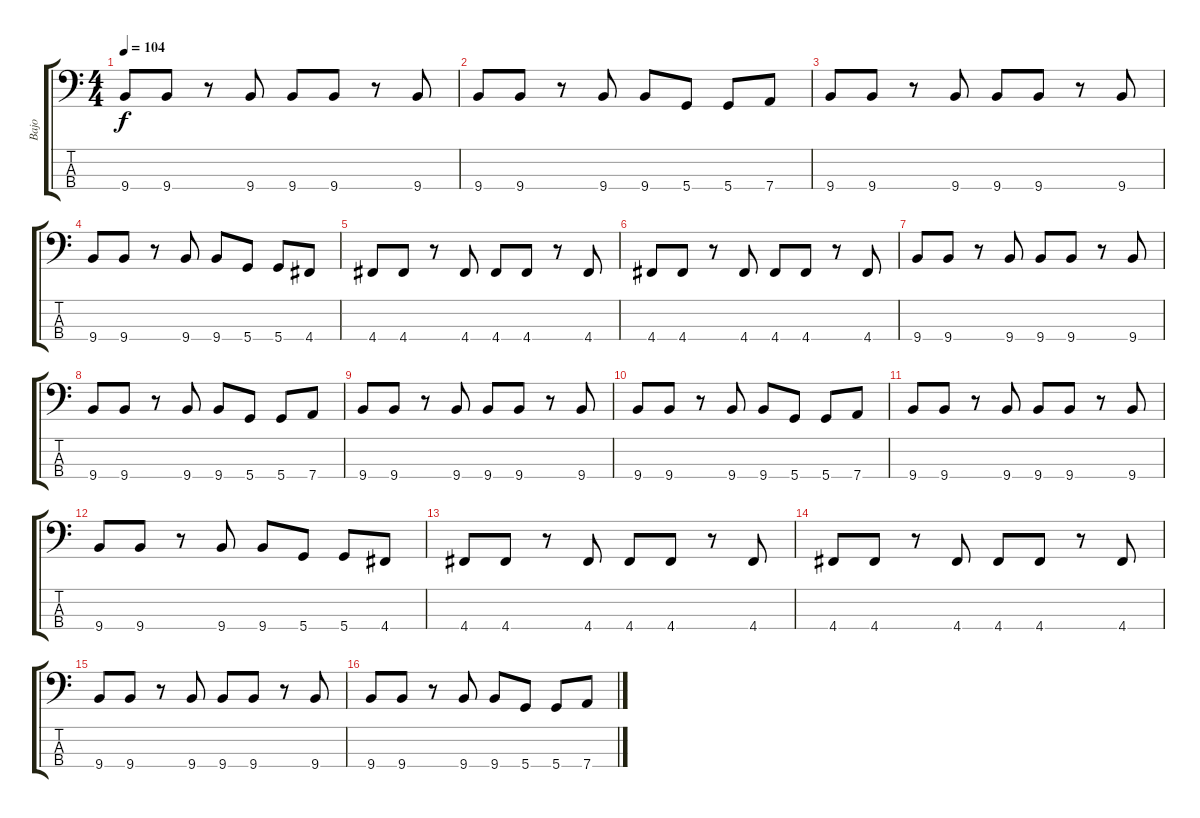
\track ("Bajo" "Bajo") {instrument electricbassfinger}
\staff {score tabs}
\tuning (G2 D2 A1 D1) {hide}
\ts (4 4)
\tempo 104
\clef f4
\ks c
9.4.8{dy f} 9.4.8 r.8 9.4.8 9.4.8 9.4.8 r.8 9.4.8 |
9.4.8 9.4.8 r.8 9.4.8 9.4.8 5.4.8 5.4.8 7.4.8 |
9.4.8 9.4.8 r.8 9.4.8 9.4.8 9.4.8 r.8 9.4.8 |
9.4.8 9.4.8 r.8 9.4.8 9.4.8 5.4.8 5.4.8 4.4.8 |
4.4.8 4.4.8 r.8 4.4.8 4.4.8 4.4.8 r.8 4.4.8 |
4.4.8 4.4.8 r.8 4.4.8 4.4.8 4.4.8 r.8 4.4.8 |
9.4.8 9.4.8 r.8 9.4.8 9.4.8 9.4.8 r.8 9.4.8 |
9.4.8 9.4.8 r.8 9.4.8 9.4.8 5.4.8 5.4.8 7.4.8 |
9.4.8 9.4.8 r.8 9.4.8 9.4.8 9.4.8 r.8 9.4.8 |
9.4.8 9.4.8 r.8 9.4.8 9.4.8 5.4.8 5.4.8 7.4.8 |
9.4.8 9.4.8 r.8 9.4.8 9.4.8 9.4.8 r.8 9.4.8 |
9.4.8 9.4.8 r.8 9.4.8 9.4.8 5.4.8 5.4.8 4.4.8 |
4.4.8 4.4.8 r.8 4.4.8 4.4.8 4.4.8 r.8 4.4.8 |
4.4.8 4.4.8 r.8 4.4.8 4.4.8 4.4.8 r.8 4.4.8 |
9.4.8 9.4.8 r.8 9.4.8 9.4.8 9.4.8 r.8 9.4.8 |
9.4.8 9.4.8 r.8 9.4.8 9.4.8 5.4.8 5.4.8 7.4.8
